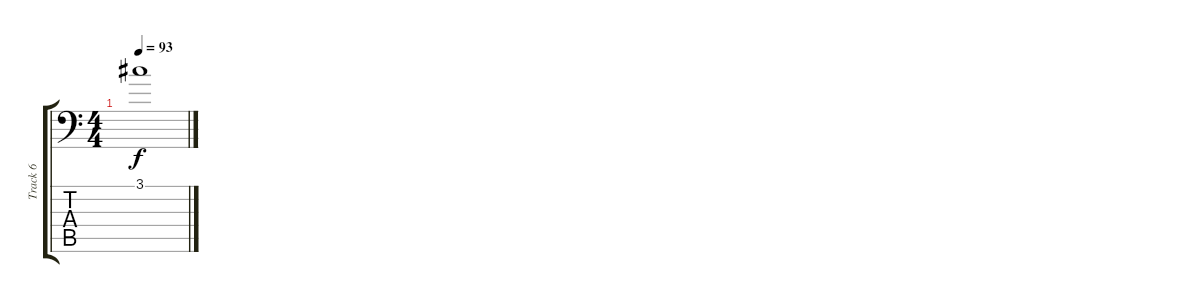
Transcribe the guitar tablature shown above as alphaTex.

\track ("Track 6" "Track 6") {instrument distortionguitar}
\staff {score tabs}
\tuning (Bb3 F3 Db3 Ab2 Eb2 Bb1) {hide}
\ts (4 4)
\tempo 93
\clef f4
\ks c
3.1{t}.1{dy f}
